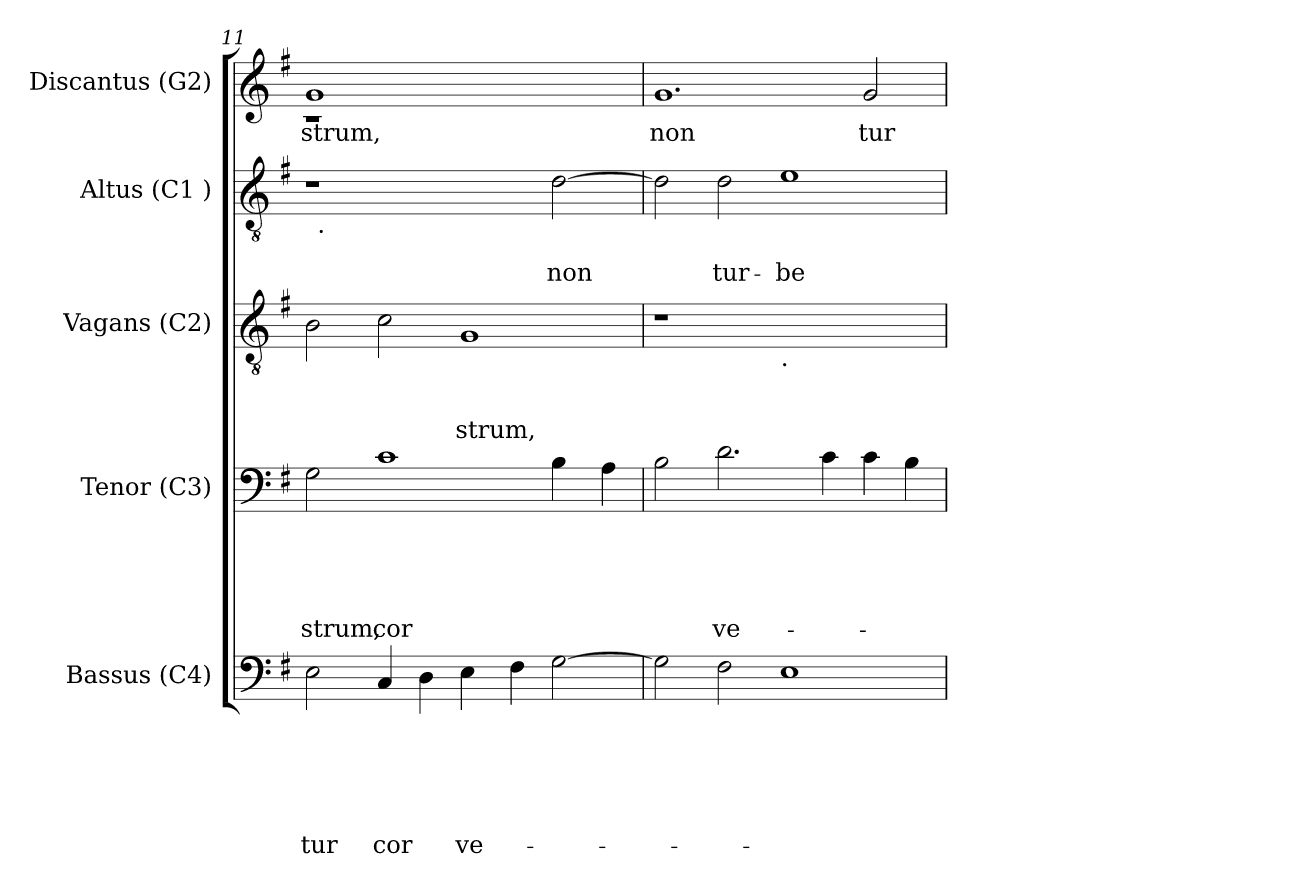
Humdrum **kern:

**kern	**text	**text	**text	**text	**text	**text	**kern	**text	**text	**text	**text	**text	**kern	**text	**text	**text	**kern	**text	**text	**kern	**text
*part5	*part5	*part5	*part5	*part5	*part5	*part5	*part4	*part4	*part4	*part4	*part4	*part4	*part3	*part3	*part3	*part3	*part2	*part2	*part2	*part1	*part1
*staff5	*staff5	*staff5	*staff5	*staff5	*staff5	*staff5	*staff4	*staff4	*staff4	*staff4	*staff4	*staff4	*staff3	*staff3	*staff3	*staff3	*staff2	*staff2	*staff2	*staff1	*staff1
*I"Bassus (C4)	*	*	*	*	*	*	*I"Tenor (C3)	*	*	*	*	*	*I"Vagans (C2)	*	*	*	*I"Altus (C1 )	*	*	*I"Discantus (G2)	*
*I'B.	*	*	*	*	*	*	*I'T.	*	*	*	*	*	*I'V.	*	*	*	*I'A.	*	*	*I'D.	*
*clefF4	*	*	*	*	*	*	*clefF4	*	*	*	*	*	*clefGv2	*	*	*	*clefGv2	*	*	*clefG2	*
*k[f#]	*	*	*	*	*	*	*k[f#]	*	*	*	*	*	*k[f#]	*	*	*	*k[f#]	*	*	*k[f#]	*
*G:	*	*	*	*	*	*	*G:	*	*	*	*	*	*G:	*	*	*	*G:	*	*	*G:	*
=11	=11	=11	=11	=11	=11	=11	=11	=11	=11	=11	=11	=11	=11	=11	=11	=11	=11	=11	=11	=11	=11
*	*	*	*	*	*	*	*	*	*	*	*	*	*	*	*	*	*	*	*	*^	*
!	!	!	!	!	!	!LO:LY:b	!	!	!	!	!	!LO:LY:b	!	!	!	!	!	!	!	!	!LO:N:vis=1	!LO:LY:b
*	*	*	*	*	*	*	*	*	*	*	*	*	*	*	*	*	*^	*	*	*	*	*
2E\	.	.	.	.	.	-tur	2G\	.	.	.	.	-strum,	2B\	.	.	.	1r	32ryy	.	.	1g	0rc	-strum,
!	!	!	!	!	!	!	!	!	!	!	!	!	!	!	!	!	!	!LO:TX:b:t=.	!	!	!	!	!
.	.	.	.	.	.	.	.	.	.	.	.	.	.	.	.	.	.	1ryy	.	.	.	.	.
!	!	!	!	!	!	!LO:LY:b	!	!	!	!	!	!LO:LY:b	!	!	!	!	!	!	!	!	!	!	!
4C/	.	.	.	.	.	cor	1c	.	.	.	.	cor	2c\	.	.	.	.	.	.	.	.	.	.
4D\	.	.	.	.	.	.	.	.	.	.	.	.	.	.	.	.	.	.	.	.	.	.	.
!	!	!	!	!	!	!LO:LY:b	!	!	!	!	!	!	!	!	!	!LO:LY:b	!	!	!	!	!	!	!
4E\	.	.	.	.	.	ve-	.	.	.	.	.	.	1G	.	.	-strum,	2ryy	.	.	.	1ryy	.	.
.	.	.	.	.	.	.	.	.	.	.	.	.	.	.	.	.	.	2ryy	.	.	.	.	.
4F#\	.	.	.	.	.	.	.	.	.	.	.	.	.	.	.	.	.	.	.	.	.	.	.
!	!	!	!	!	!	!	!	!	!	!	!	!	!	!	!	!	!	!	!	!LO:LY:b	!	!	!
[>2G\	.	.	.	.	.	.	4B\	.	.	.	.	.	.	.	.	.	[>2d\	.	.	non	.	.	.
.	.	.	.	.	.	.	.	.	.	.	.	.	.	.	.	.	.	4...ryy	.	.	.	.	.
.	.	.	.	.	.	.	4A\	.	.	.	.	.	.	.	.	.	.	.	.	.	.	.	.
*	*	*	*	*	*	*	*	*	*	*	*	*	*	*	*	*	*	*	*	*	*v	*v	*
=12	=12	=12	=12	=12	=12	=12	=12	=12	=12	=12	=12	=12	=12	=12	=12	=12	=12	=12	=12	=12	=12	=12
!	!	!	!	!	!	!	!	!	!	!	!	!	!	!	!	!	!	!	!	!	!	!LO:LY:b
*	*	*	*	*	*	*	*	*	*	*	*	*	*	*	*	*	*v	*v	*	*	*	*
2G\]	.	.	.	.	.	.	2B\	.	.	.	.	.	1r	.	.	.	2d\]	.	.	1.g	non
!	!	!	!	!	!	!	!	!	!	!	!	!LO:LY:b	!	!	!	!	!	!	!LO:LY:b	!	!
2F#\	.	.	.	.	.	.	2.d\	.	.	.	.	ve-	.	.	.	.	2d\	.	tur-	.	.
!	!	!	!	!	!	!	!	!	!	!	!	!	!LO:TX:b:t=.	!	!	!	!	!	!	!	!
!	!	!	!	!	!	!	!	!	!	!	!	!	!	!	!	!	!	!	!LO:LY:b	!	!
1E	.	.	.	.	.	.	.	.	.	.	.	.	1ryy	.	.	.	1e	.	-be-	.	.
.	.	.	.	.	.	.	4c\	.	.	.	.	.	.	.	.	.	.	.	.	.	.
!	!	!	!	!	!	!	!	!	!	!	!	!	!	!	!	!	!	!	!	!	!LO:LY:b
.	.	.	.	.	.	.	4c\	.	.	.	.	.	.	.	.	.	.	.	.	2g/	tur-
.	.	.	.	.	.	.	4B\	.	.	.	.	.	.	.	.	.	.	.	.	.	.
=	=	=	=	=	=	=	=	=	=	=	=	=	=	=	=	=	=	=	=	=	=
*-	*-	*-	*-	*-	*-	*-	*-	*-	*-	*-	*-	*-	*-	*-	*-	*-	*-	*-	*-	*-	*-
